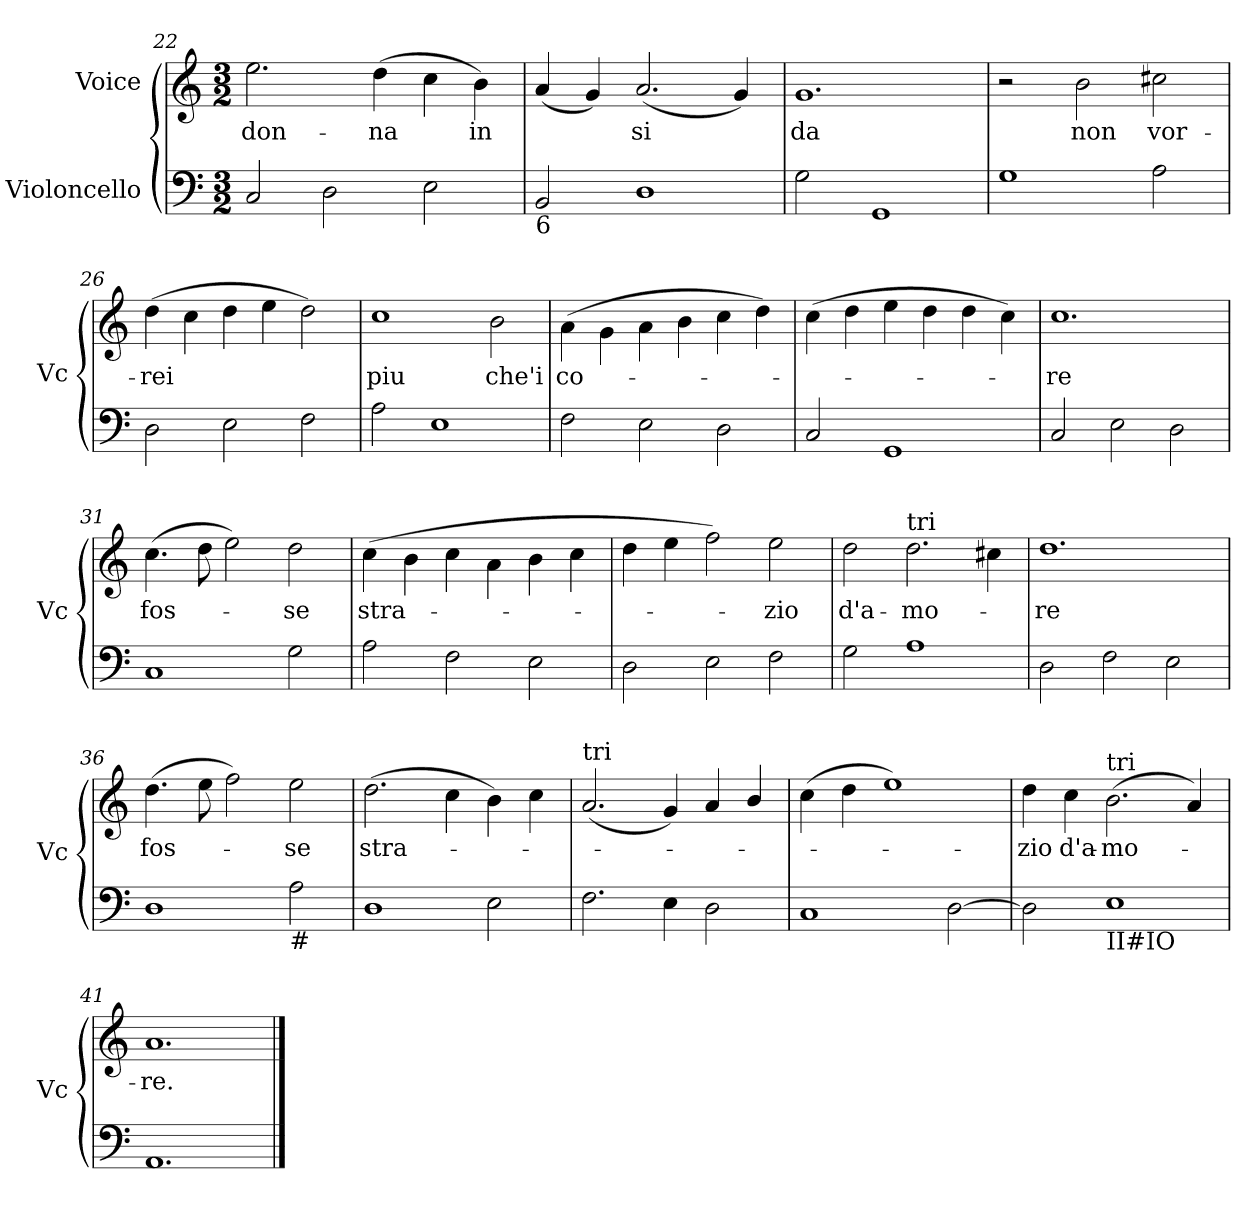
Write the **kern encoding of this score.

**kern	**kern	**text
*part2	*part1	*part1
*staff2	*staff1	*staff1
*I"Violoncello	*I"Voice	*
*I'Vc	*	*
*clefF4	*clefG2	*
*k[]	*k[]	*
*M3/2	*M3/2	*
=22	=22	=22
!	!	!LO:LY:b
2C/	2.ee\	don-
2D\	.	.
!	!	!LO:LY:b
.	(4dd\	-na
2E\	4cc\	.
!	!	!LO:LY:b
.	4b\)	in
=23	=23	=23
!LO:TX:b:t=6	!	!
2BB/	(4a/	.
.	4g/)	.
!	!	!LO:LY:b
1D	(2.a/	si
.	4g/)	.
=24	=24	=24
!	!	!LO:LY:b
2G\	1.g	da
1GG	.	.
!!LO:LB:g=z
=25	=25	=25
1G	2r	.
!	!	!LO:LY:b
.	2b\	non
!	!	!LO:LY:b
2A\	2cc#X\	vor-
=26	=26	=26
!	!	!LO:LY:b
2D\	(4dd\	-rei
.	4cc\	.
2E\	4dd\	.
.	4ee\	.
2F\	2dd\)	.
=27	=27	=27
!	!	!LO:LY:b
2A\	1cc	piu
1E	.	.
!	!	!LO:LY:b
.	2b\	che'i
=28	=28	=28
!	!	!LO:LY:b
2F\	(4a\	co-
.	4g\	.
2E\	4a\	.
.	4b\	.
2D\	4cc\	.
.	4dd\)	.
=29	=29	=29
2C/	(4cc\	.
.	4dd\	.
1GG	4ee\	.
.	4dd\	.
.	4dd\	.
.	4cc\)	.
=30	=30	=30
!	!	!LO:LY:b
2C/	1.cc	-re
2E\	.	.
2D\	.	.
=31	=31	=31
!	!	!LO:LY:b
1C	(4.cc\	fos-
.	8dd\	.
.	2ee\)	.
!	!	!LO:LY:b
2G\	2dd\	-se
=32	=32	=32
!	!	!LO:LY:b
2A\	(4cc\	stra-
.	4b\	.
2F\	4cc\	.
.	4a\	.
2E\	4b\	.
.	4cc\	.
=33	=33	=33
2D\	4dd\	.
.	4ee\	.
2E\	2ff\)	.
!	!	!LO:LY:b
2F\	2ee\	-zio
!!LO:LB:g=z
=34	=34	=34
!	!	!LO:LY:b
2G\	2dd\	d'a-
!	!LO:TX:a:t=tri	!
!	!	!LO:LY:b
1A	2.dd\	-mo-
.	4cc#X\	.
=35	=35	=35
!	!	!LO:LY:b
2D\	1.dd	-re
2F\	.	.
2E\	.	.
=36	=36	=36
!	!	!LO:LY:b
1D	(4.dd\	fos-
.	8ee\	.
.	2ff\)	.
!LO:TX:b:t=#	!	!
!	!	!LO:LY:b
2A\	2ee\	-se
=37	=37	=37
!	!	!LO:LY:b
1D	(2.dd\	stra-
.	4cc\	.
2E\	4b\)	.
.	4cc\	.
=38	=38	=38
!	!LO:TX:a:t=tri	!
2.F\	(2.a/	.
4E\	4g/)	.
2D\	4a/	.
.	4b/	.
=39	=39	=39
1C	(4cc\	.
.	4dd\	.
.	1ee)	.
[2D\	.	.
=40	=40	=40
!	!	!LO:LY:b
2D\]	4dd\	-zio
!	!	!LO:LY:b
.	4cc\	d'a-
!	!LO:TX:a:t=tri	!
!LO:TX:b:t=II#IO	!	!
!	!	!LO:LY:b
1E	(2.b\	-mo-
.	4a/)	.
=41	=41	=41
!	!	!LO:LY:b
1.AA	1.a	-re.
==	==	==
*-	*-	*-
